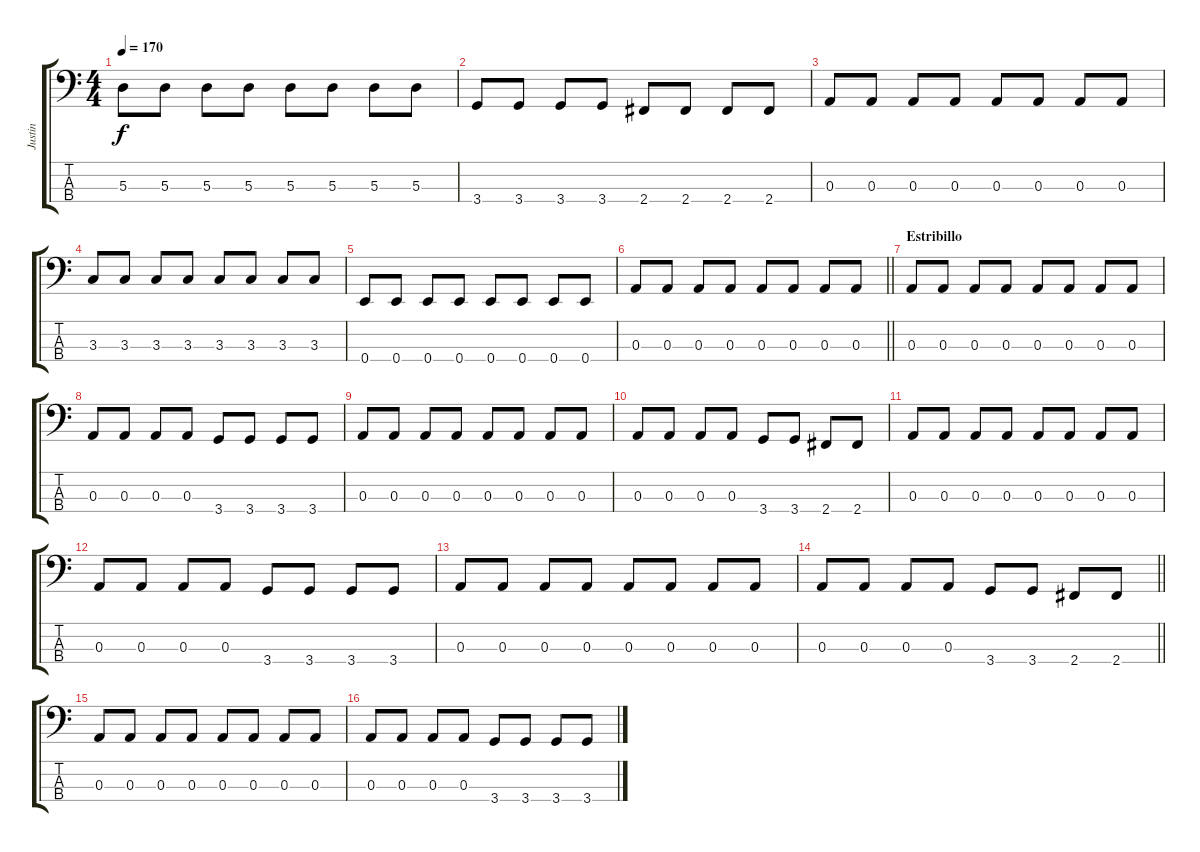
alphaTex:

\track ("Justin" "Justin") {instrument electricbasspick}
\staff {score tabs}
\tuning (G2 D2 A1 E1) {hide}
\ts (4 4)
\tempo 170
\clef f4
\ks c
5.3.8{dy f} 5.3.8 5.3.8 5.3.8 5.3.8 5.3.8 5.3.8 5.3.8 |
3.4.8 3.4.8 3.4.8 3.4.8 2.4.8 2.4.8 2.4.8 2.4.8 |
0.3.8 0.3.8 0.3.8 0.3.8 0.3.8 0.3.8 0.3.8 0.3.8 |
3.3.8 3.3.8 3.3.8 3.3.8 3.3.8 3.3.8 3.3.8 3.3.8 |
0.4.8 0.4.8 0.4.8 0.4.8 0.4.8 0.4.8 0.4.8 0.4.8 |
\barLineRight lightlight
0.3.8 0.3.8 0.3.8 0.3.8 0.3.8 0.3.8 0.3.8 0.3.8 |
\section ("" "Estribillo")
0.3.8 0.3.8 0.3.8 0.3.8 0.3.8 0.3.8 0.3.8 0.3.8 |
0.3.8 0.3.8 0.3.8 0.3.8 3.4.8 3.4.8 3.4.8 3.4.8 |
0.3.8 0.3.8 0.3.8 0.3.8 0.3.8 0.3.8 0.3.8 0.3.8 |
0.3.8 0.3.8 0.3.8 0.3.8 3.4.8 3.4.8 2.4.8 2.4.8 |
0.3.8 0.3.8 0.3.8 0.3.8 0.3.8 0.3.8 0.3.8 0.3.8 |
0.3.8 0.3.8 0.3.8 0.3.8 3.4.8 3.4.8 3.4.8 3.4.8 |
0.3.8 0.3.8 0.3.8 0.3.8 0.3.8 0.3.8 0.3.8 0.3.8 |
\barLineRight lightlight
0.3.8 0.3.8 0.3.8 0.3.8 3.4.8 3.4.8 2.4.8 2.4.8 |
0.3.8 0.3.8 0.3.8 0.3.8 0.3.8 0.3.8 0.3.8 0.3.8 |
0.3.8 0.3.8 0.3.8 0.3.8 3.4.8 3.4.8 3.4.8 3.4.8
